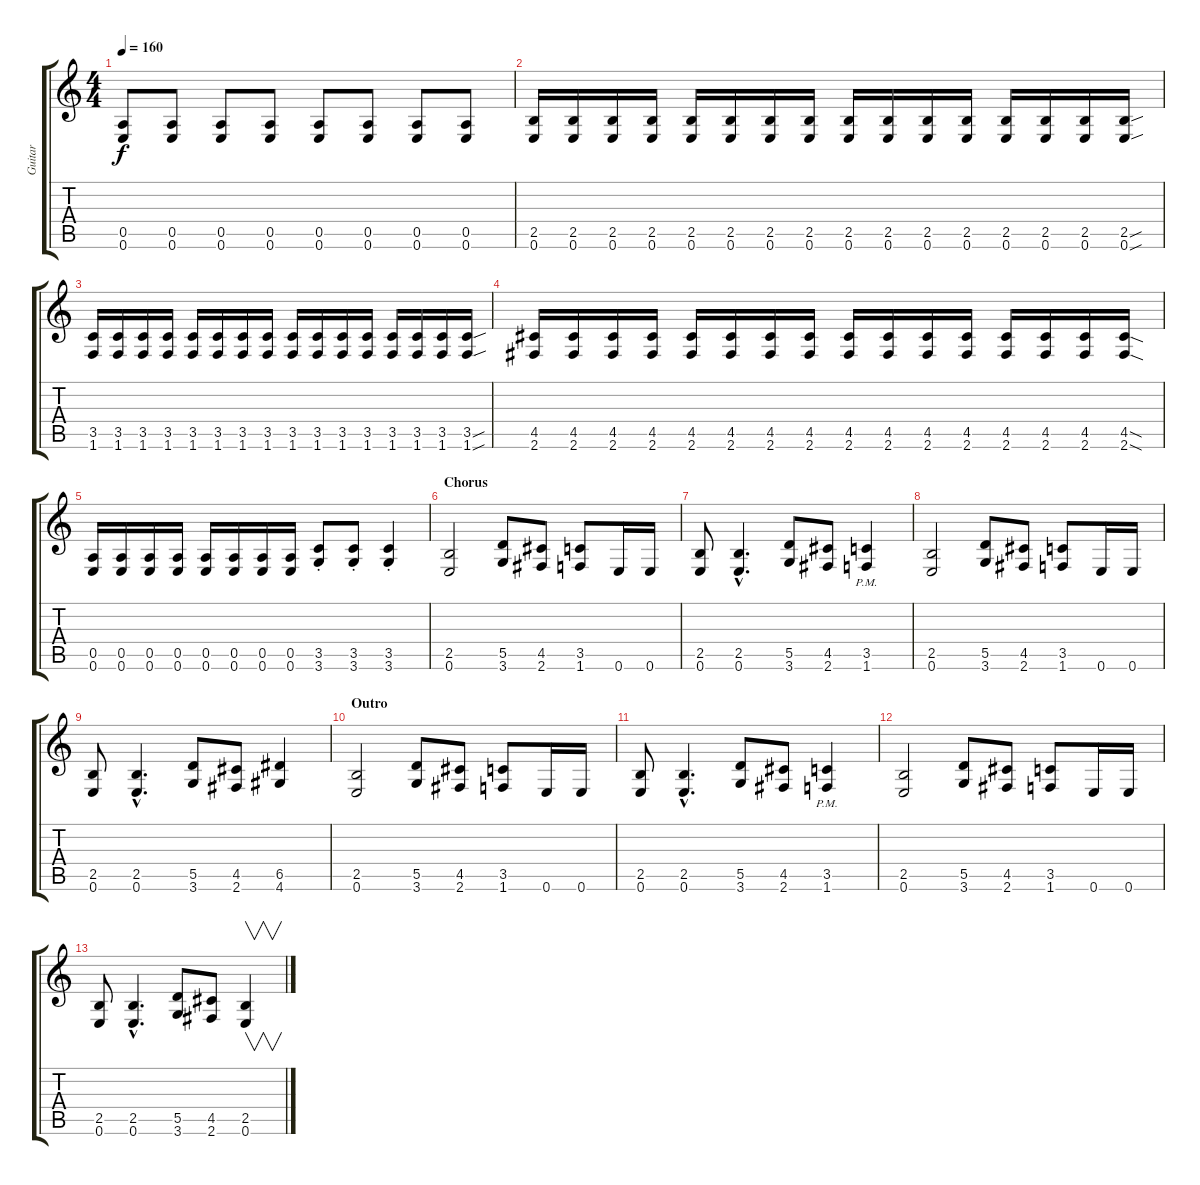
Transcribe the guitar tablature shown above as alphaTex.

\track ("Guitar" "Guitar") {instrument distortionguitar}
\staff {score tabs}
\tuning (E4 B3 G3 D3 A2 E2) {hide}
\ts (4 4)
\tempo 160
\clef g2
\ks c
(0.5 0.6).8{dy f} (0.5 0.6).8 (0.5 0.6).8 (0.5 0.6).8 (0.5 0.6).8 (0.5 0.6).8 (0.5 0.6).8 (0.5 0.6).8 |
(2.5 0.6).16 (2.5 0.6).16 (2.5 0.6).16 (2.5 0.6).16 (2.5 0.6).16 (2.5 0.6).16 (2.5 0.6).16 (2.5 0.6).16 (2.5 0.6).16 (2.5 0.6).16 (2.5 0.6).16 (2.5 0.6).16 (2.5 0.6).16 (2.5 0.6).16 (2.5 0.6).16 (2.5{sou} 0.6{sou}).16 |
(3.5 1.6).16 (3.5 1.6).16 (3.5 1.6).16 (3.5 1.6).16 (3.5 1.6).16 (3.5 1.6).16 (3.5 1.6).16 (3.5 1.6).16 (3.5 1.6).16 (3.5 1.6).16 (3.5 1.6).16 (3.5 1.6).16 (3.5 1.6).16 (3.5 1.6).16 (3.5 1.6).16 (3.5{sou} 1.6{sou}).16 |
(4.5 2.6).16 (4.5 2.6).16 (4.5 2.6).16 (4.5 2.6).16 (4.5 2.6).16 (4.5 2.6).16 (4.5 2.6).16 (4.5 2.6).16 (4.5 2.6).16 (4.5 2.6).16 (4.5 2.6).16 (4.5 2.6).16 (4.5 2.6).16 (4.5 2.6).16 (4.5 2.6).16 (4.5{sod} 2.6{sod}).16 |
(0.5 0.6).16 (0.5 0.6).16 (0.5 0.6).16 (0.5 0.6).16 (0.5 0.6).16 (0.5 0.6).16 (0.5 0.6).16 (0.5 0.6).16 (3.5{st} 3.6{st}).8 (3.5{st} 3.6{st}).8 (3.5{st} 3.6{st}).4 |
\section ("" "Chorus")
(2.5 0.6).2 (5.5 3.6).8 (4.5 2.6).8 (3.5 1.6).8 0.6.16 0.6.16 |
(2.5 0.6).8 (2.5{hac} 0.6{hac}).4{d} (5.5 3.6).8 (4.5 2.6).8 (3.5{pm} 1.6{pm}).4 |
(2.5 0.6).2 (5.5 3.6).8 (4.5 2.6).8 (3.5 1.6).8 0.6.16 0.6.16 |
(2.5 0.6).8 (2.5{hac} 0.6{hac}).4{d} (5.5 3.6).8 (4.5 2.6).8 (6.5 4.6).4 |
\section ("" "Outro")
(2.5 0.6).2 (5.5 3.6).8 (4.5 2.6).8 (3.5 1.6).8 0.6.16 0.6.16 |
(2.5 0.6).8 (2.5{hac} 0.6{hac}).4{d} (5.5 3.6).8 (4.5 2.6).8 (3.5{pm} 1.6{pm}).4 |
(2.5 0.6).2 (5.5 3.6).8 (4.5 2.6).8 (3.5 1.6).8 0.6.16 0.6.16 |
(2.5 0.6).8 (2.5{hac} 0.6{hac}).4{d} (5.5 3.6).8 (4.5 2.6).8 (2.5 0.6).4{v}
